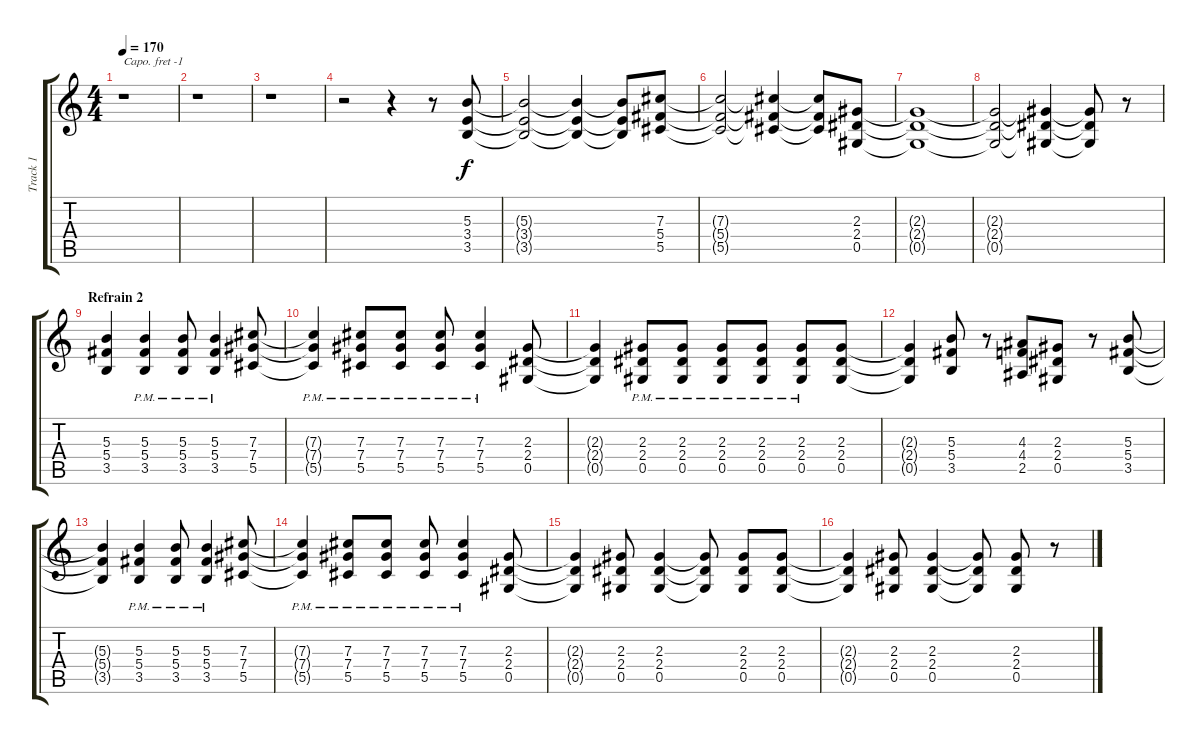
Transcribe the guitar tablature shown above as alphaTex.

\track ("Track 1" "Track 1") {instrument distortionguitar}
\staff {score tabs}
\capo -1
\tuning (E4 B3 G3 D3 A2 E2) {hide}
\ts (4 4)
\tempo 170
\clef g2
\ks c
r.1{dy f} |
r.1 |
r.1 |
r.2 r.4 r.8 (5.3 3.4 3.5).8 |
(5.3{t} 3.4{t} 3.5{t}).2 (5.3{t} 3.4{t} 3.5{t}).4 (5.3{t} 3.4{t} 3.5{t}).8 (7.3 5.4 5.5).8 |
(7.3{t} 5.4{t} 5.5{t}).2 (7.3{t} 5.4{t} 5.5{t}).4 (7.3{t} 5.4{t} 5.5{t}).8 (2.3 2.4 0.5).8 |
(2.3{t} 2.4{t} 0.5{t}).1 |
(2.3{t} 2.4{t} 0.5{t}).2 (2.3{t} 2.4{t} 0.5{t}).4 (2.3{t} 2.4{t} 0.5{t}).8 r.8 |
\section ("" "Refrain 2")
(5.3 5.4 3.5).4 (5.3{pm} 5.4{pm} 3.5{pm}).4 (5.3{pm} 5.4{pm} 3.5{pm}).8 (5.3{pm} 5.4{pm} 3.5{pm}).4 (7.3 7.4 5.5).8 |
(7.3{pm t} 7.4{pm t} 5.5{pm t}).4 (7.3{pm} 7.4{pm} 5.5{pm}).8 (7.3{pm} 7.4{pm} 5.5{pm}).8 (7.3{pm} 7.4{pm} 5.5{pm}).8 (7.3{pm} 7.4{pm} 5.5{pm}).4 (2.3 2.4 0.5).8 |
(2.3{t} 2.4{t} 0.5{t}).4 (2.3{pm} 2.4{pm} 0.5{pm}).8 (2.3{pm} 2.4{pm} 0.5{pm}).8 (2.3{pm} 2.4{pm} 0.5{pm}).8 (2.3{pm} 2.4{pm} 0.5{pm}).8 (2.3{pm} 2.4{pm} 0.5{pm}).8 (2.3 2.4 0.5).8 |
(2.3{t} 2.4{t} 0.5{t}).4 (5.3 5.4 3.5).8 r.8 (4.3 4.4 2.5).8 (2.3 2.4 0.5).8 r.8 (5.3 5.4 3.5).8 |
(5.3{t} 5.4{t} 3.5{t}).4 (5.3{pm} 5.4{pm} 3.5{pm}).4 (5.3{pm} 5.4{pm} 3.5{pm}).8 (5.3{pm} 5.4{pm} 3.5{pm}).4 (7.3 7.4 5.5).8 |
(7.3{pm t} 7.4{pm t} 5.5{pm t}).4 (7.3{pm} 7.4{pm} 5.5{pm}).8 (7.3{pm} 7.4{pm} 5.5{pm}).8 (7.3{pm} 7.4{pm} 5.5{pm}).8 (7.3{pm} 7.4{pm} 5.5{pm}).4 (2.3 2.4 0.5).8 |
(2.3{t} 2.4{t} 0.5{t}).4 (2.3 2.4 0.5).8 (2.3 2.4 0.5).4 (2.3{t} 2.4{t} 0.5{t}).8 (2.3 2.4 0.5).8 (2.3 2.4 0.5).8 |
(2.3{t} 2.4{t} 0.5{t}).4 (2.3 2.4 0.5).8 (2.3 2.4 0.5).4 (2.3{t} 2.4{t} 0.5{t}).8 (2.3 2.4 0.5).8 r.8
